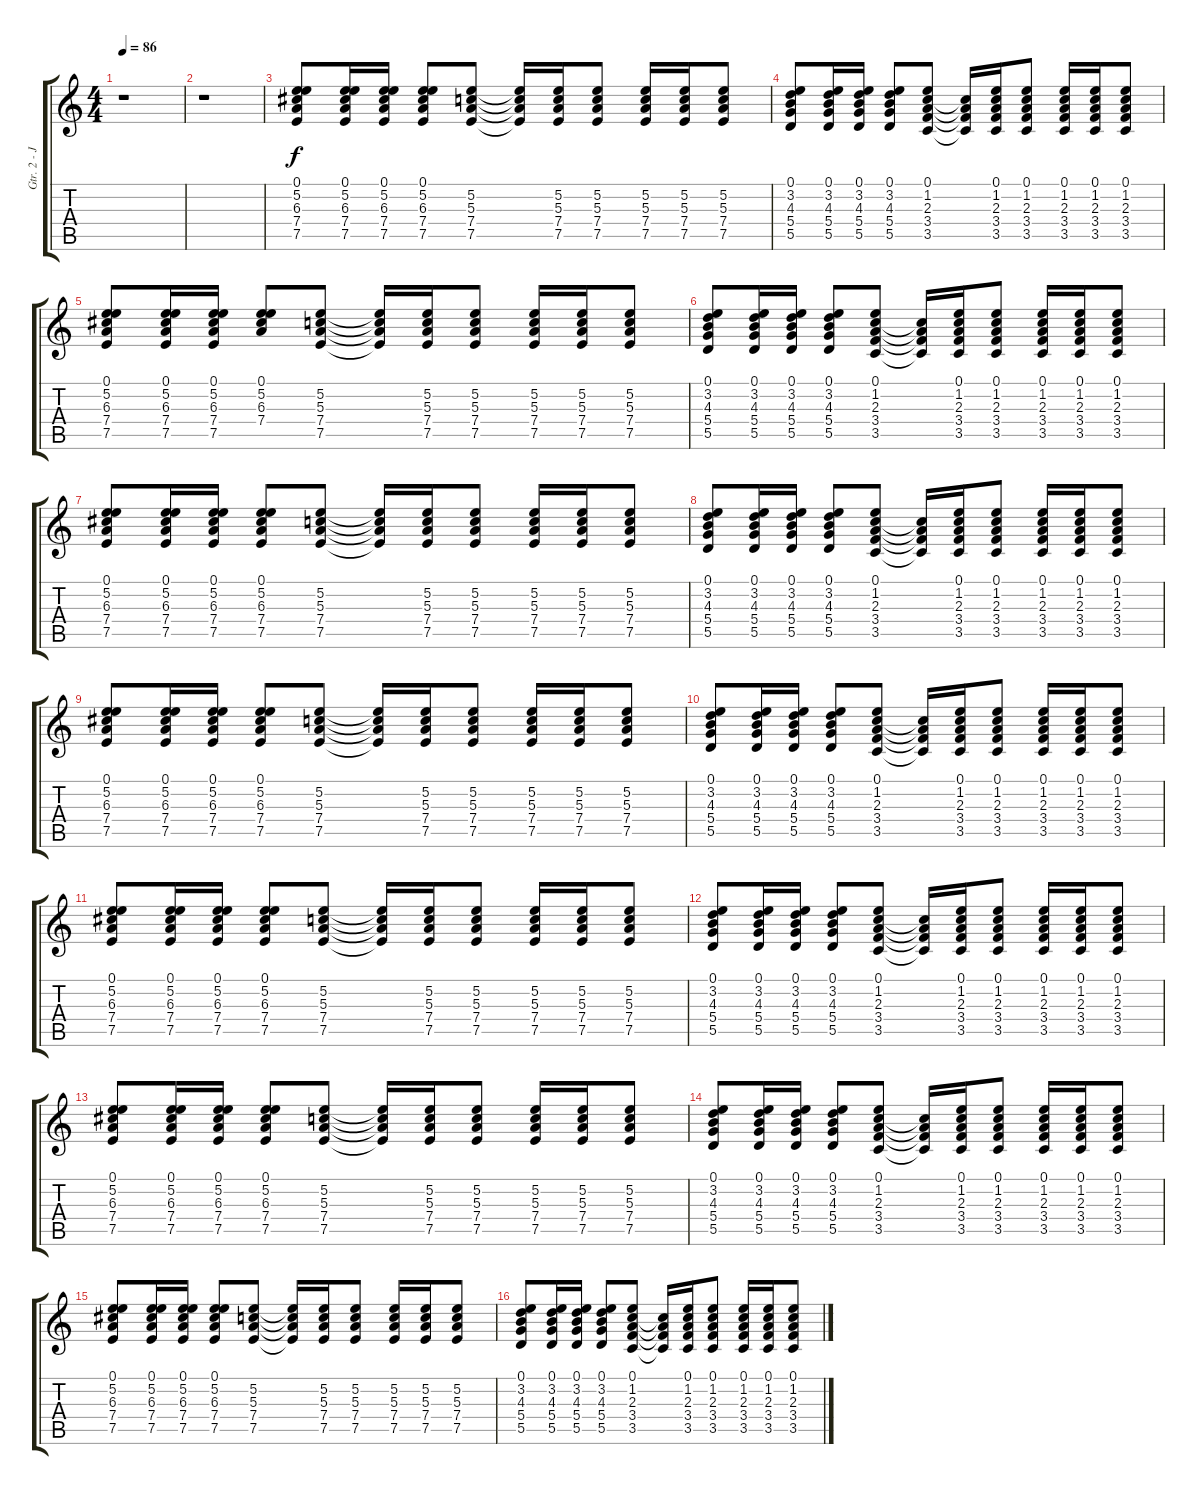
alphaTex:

\track ("Gtr. 2 - John (acoustic)" "Gtr. 2 - J") {instrument acousticguitarsteel}
\staff {score tabs}
\tuning (E4 B3 G3 D3 A2 E2) {hide}
\ts (4 4)
\tempo 86
\clef g2
\ks c
r.1{dy f} |
r.1 |
(0.1 5.2 6.3 7.4 7.5).8 (0.1 5.2 6.3 7.4 7.5).16 (0.1 5.2 6.3 7.4 7.5).16 (0.1 5.2 6.3 7.4 7.5).8 (5.2 5.3 7.4 7.5).8 (5.2{t} 5.3{t} 7.4{t} 7.5{t}).16 (5.2 5.3 7.4 7.5).16 (5.2 5.3 7.4 7.5).8 (5.2 5.3 7.4 7.5).16 (5.2 5.3 7.4 7.5).16 (5.2 5.3 7.4 7.5).8 |
(0.1 3.2 4.3 5.4 5.5).8 (0.1 3.2 4.3 5.4 5.5).16 (0.1 3.2 4.3 5.4 5.5).16 (0.1 3.2 4.3 5.4 5.5).8 (0.1 1.2 2.3 3.4 3.5).8 (1.2{t} 2.3{t} 3.4{t} 3.5{t}).16 (0.1 1.2 2.3 3.4 3.5).16 (0.1 1.2 2.3 3.4 3.5).8 (0.1 1.2 2.3 3.4 3.5).16 (0.1 1.2 2.3 3.4 3.5).16 (0.1 1.2 2.3 3.4 3.5).8 |
(0.1 5.2 6.3 7.4 7.5).8 (0.1 5.2 6.3 7.4 7.5).16 (0.1 5.2 6.3 7.4 7.5).16 (0.1 5.2 6.3 7.4).8 (5.2 5.3 7.4 7.5).8 (5.2{t} 5.3{t} 7.4{t} 7.5{t}).16 (5.2 5.3 7.4 7.5).16 (5.2 5.3 7.4 7.5).8 (5.2 5.3 7.4 7.5).16 (5.2 5.3 7.4 7.5).16 (5.2 5.3 7.4 7.5).8 |
(0.1 3.2 4.3 5.4 5.5).8 (0.1 3.2 4.3 5.4 5.5).16 (0.1 3.2 4.3 5.4 5.5).16 (0.1 3.2 4.3 5.4 5.5).8 (0.1 1.2 2.3 3.4 3.5).8 (1.2{t} 2.3{t} 3.4{t} 3.5{t}).16 (0.1 1.2 2.3 3.4 3.5).16 (0.1 1.2 2.3 3.4 3.5).8 (0.1 1.2 2.3 3.4 3.5).16 (0.1 1.2 2.3 3.4 3.5).16 (0.1 1.2 2.3 3.4 3.5).8 |
(0.1 5.2 6.3 7.4 7.5).8 (0.1 5.2 6.3 7.4 7.5).16 (0.1 5.2 6.3 7.4 7.5).16 (0.1 5.2 6.3 7.4 7.5).8 (5.2 5.3 7.4 7.5).8 (5.2{t} 5.3{t} 7.4{t} 7.5{t}).16 (5.2 5.3 7.4 7.5).16 (5.2 5.3 7.4 7.5).8 (5.2 5.3 7.4 7.5).16 (5.2 5.3 7.4 7.5).16 (5.2 5.3 7.4 7.5).8 |
(0.1 3.2 4.3 5.4 5.5).8 (0.1 3.2 4.3 5.4 5.5).16 (0.1 3.2 4.3 5.4 5.5).16 (0.1 3.2 4.3 5.4 5.5).8 (0.1 1.2 2.3 3.4 3.5).8 (1.2{t} 2.3{t} 3.4{t} 3.5{t}).16 (0.1 1.2 2.3 3.4 3.5).16 (0.1 1.2 2.3 3.4 3.5).8 (0.1 1.2 2.3 3.4 3.5).16 (0.1 1.2 2.3 3.4 3.5).16 (0.1 1.2 2.3 3.4 3.5).8 |
(0.1 5.2 6.3 7.4 7.5).8 (0.1 5.2 6.3 7.4 7.5).16 (0.1 5.2 6.3 7.4 7.5).16 (0.1 5.2 6.3 7.4 7.5).8 (5.2 5.3 7.4 7.5).8 (5.2{t} 5.3{t} 7.4{t} 7.5{t}).16 (5.2 5.3 7.4 7.5).16 (5.2 5.3 7.4 7.5).8 (5.2 5.3 7.4 7.5).16 (5.2 5.3 7.4 7.5).16 (5.2 5.3 7.4 7.5).8 |
(0.1 3.2 4.3 5.4 5.5).8 (0.1 3.2 4.3 5.4 5.5).16 (0.1 3.2 4.3 5.4 5.5).16 (0.1 3.2 4.3 5.4 5.5).8 (0.1 1.2 2.3 3.4 3.5).8 (1.2{t} 2.3{t} 3.4{t} 3.5{t}).16 (0.1 1.2 2.3 3.4 3.5).16 (0.1 1.2 2.3 3.4 3.5).8 (0.1 1.2 2.3 3.4 3.5).16 (0.1 1.2 2.3 3.4 3.5).16 (0.1 1.2 2.3 3.4 3.5).8 |
(0.1 5.2 6.3 7.4 7.5).8 (0.1 5.2 6.3 7.4 7.5).16 (0.1 5.2 6.3 7.4 7.5).16 (0.1 5.2 6.3 7.4 7.5).8 (5.2 5.3 7.4 7.5).8 (5.2{t} 5.3{t} 7.4{t} 7.5{t}).16 (5.2 5.3 7.4 7.5).16 (5.2 5.3 7.4 7.5).8 (5.2 5.3 7.4 7.5).16 (5.2 5.3 7.4 7.5).16 (5.2 5.3 7.4 7.5).8 |
(0.1 3.2 4.3 5.4 5.5).8 (0.1 3.2 4.3 5.4 5.5).16 (0.1 3.2 4.3 5.4 5.5).16 (0.1 3.2 4.3 5.4 5.5).8 (0.1 1.2 2.3 3.4 3.5).8 (1.2{t} 2.3{t} 3.4{t} 3.5{t}).16 (0.1 1.2 2.3 3.4 3.5).16 (0.1 1.2 2.3 3.4 3.5).8 (0.1 1.2 2.3 3.4 3.5).16 (0.1 1.2 2.3 3.4 3.5).16 (0.1 1.2 2.3 3.4 3.5).8 |
(0.1 5.2 6.3 7.4 7.5).8 (0.1 5.2 6.3 7.4 7.5).16 (0.1 5.2 6.3 7.4 7.5).16 (0.1 5.2 6.3 7.4 7.5).8 (5.2 5.3 7.4 7.5).8 (5.2{t} 5.3{t} 7.4{t} 7.5{t}).16 (5.2 5.3 7.4 7.5).16 (5.2 5.3 7.4 7.5).8 (5.2 5.3 7.4 7.5).16 (5.2 5.3 7.4 7.5).16 (5.2 5.3 7.4 7.5).8 |
(0.1 3.2 4.3 5.4 5.5).8 (0.1 3.2 4.3 5.4 5.5).16 (0.1 3.2 4.3 5.4 5.5).16 (0.1 3.2 4.3 5.4 5.5).8 (0.1 1.2 2.3 3.4 3.5).8 (1.2{t} 2.3{t} 3.4{t} 3.5{t}).16 (0.1 1.2 2.3 3.4 3.5).16 (0.1 1.2 2.3 3.4 3.5).8 (0.1 1.2 2.3 3.4 3.5).16 (0.1 1.2 2.3 3.4 3.5).16 (0.1 1.2 2.3 3.4 3.5).8 |
(0.1 5.2 6.3 7.4 7.5).8 (0.1 5.2 6.3 7.4 7.5).16 (0.1 5.2 6.3 7.4 7.5).16 (0.1 5.2 6.3 7.4 7.5).8 (5.2 5.3 7.4 7.5).8 (5.2{t} 5.3{t} 7.4{t} 7.5{t}).16 (5.2 5.3 7.4 7.5).16 (5.2 5.3 7.4 7.5).8 (5.2 5.3 7.4 7.5).16 (5.2 5.3 7.4 7.5).16 (5.2 5.3 7.4 7.5).8 |
(0.1 3.2 4.3 5.4 5.5).8 (0.1 3.2 4.3 5.4 5.5).16 (0.1 3.2 4.3 5.4 5.5).16 (0.1 3.2 4.3 5.4 5.5).8 (0.1 1.2 2.3 3.4 3.5).8 (1.2{t} 2.3{t} 3.4{t} 3.5{t}).16 (0.1 1.2 2.3 3.4 3.5).16 (0.1 1.2 2.3 3.4 3.5).8 (0.1 1.2 2.3 3.4 3.5).16 (0.1 1.2 2.3 3.4 3.5).16 (0.1 1.2 2.3 3.4 3.5).8
